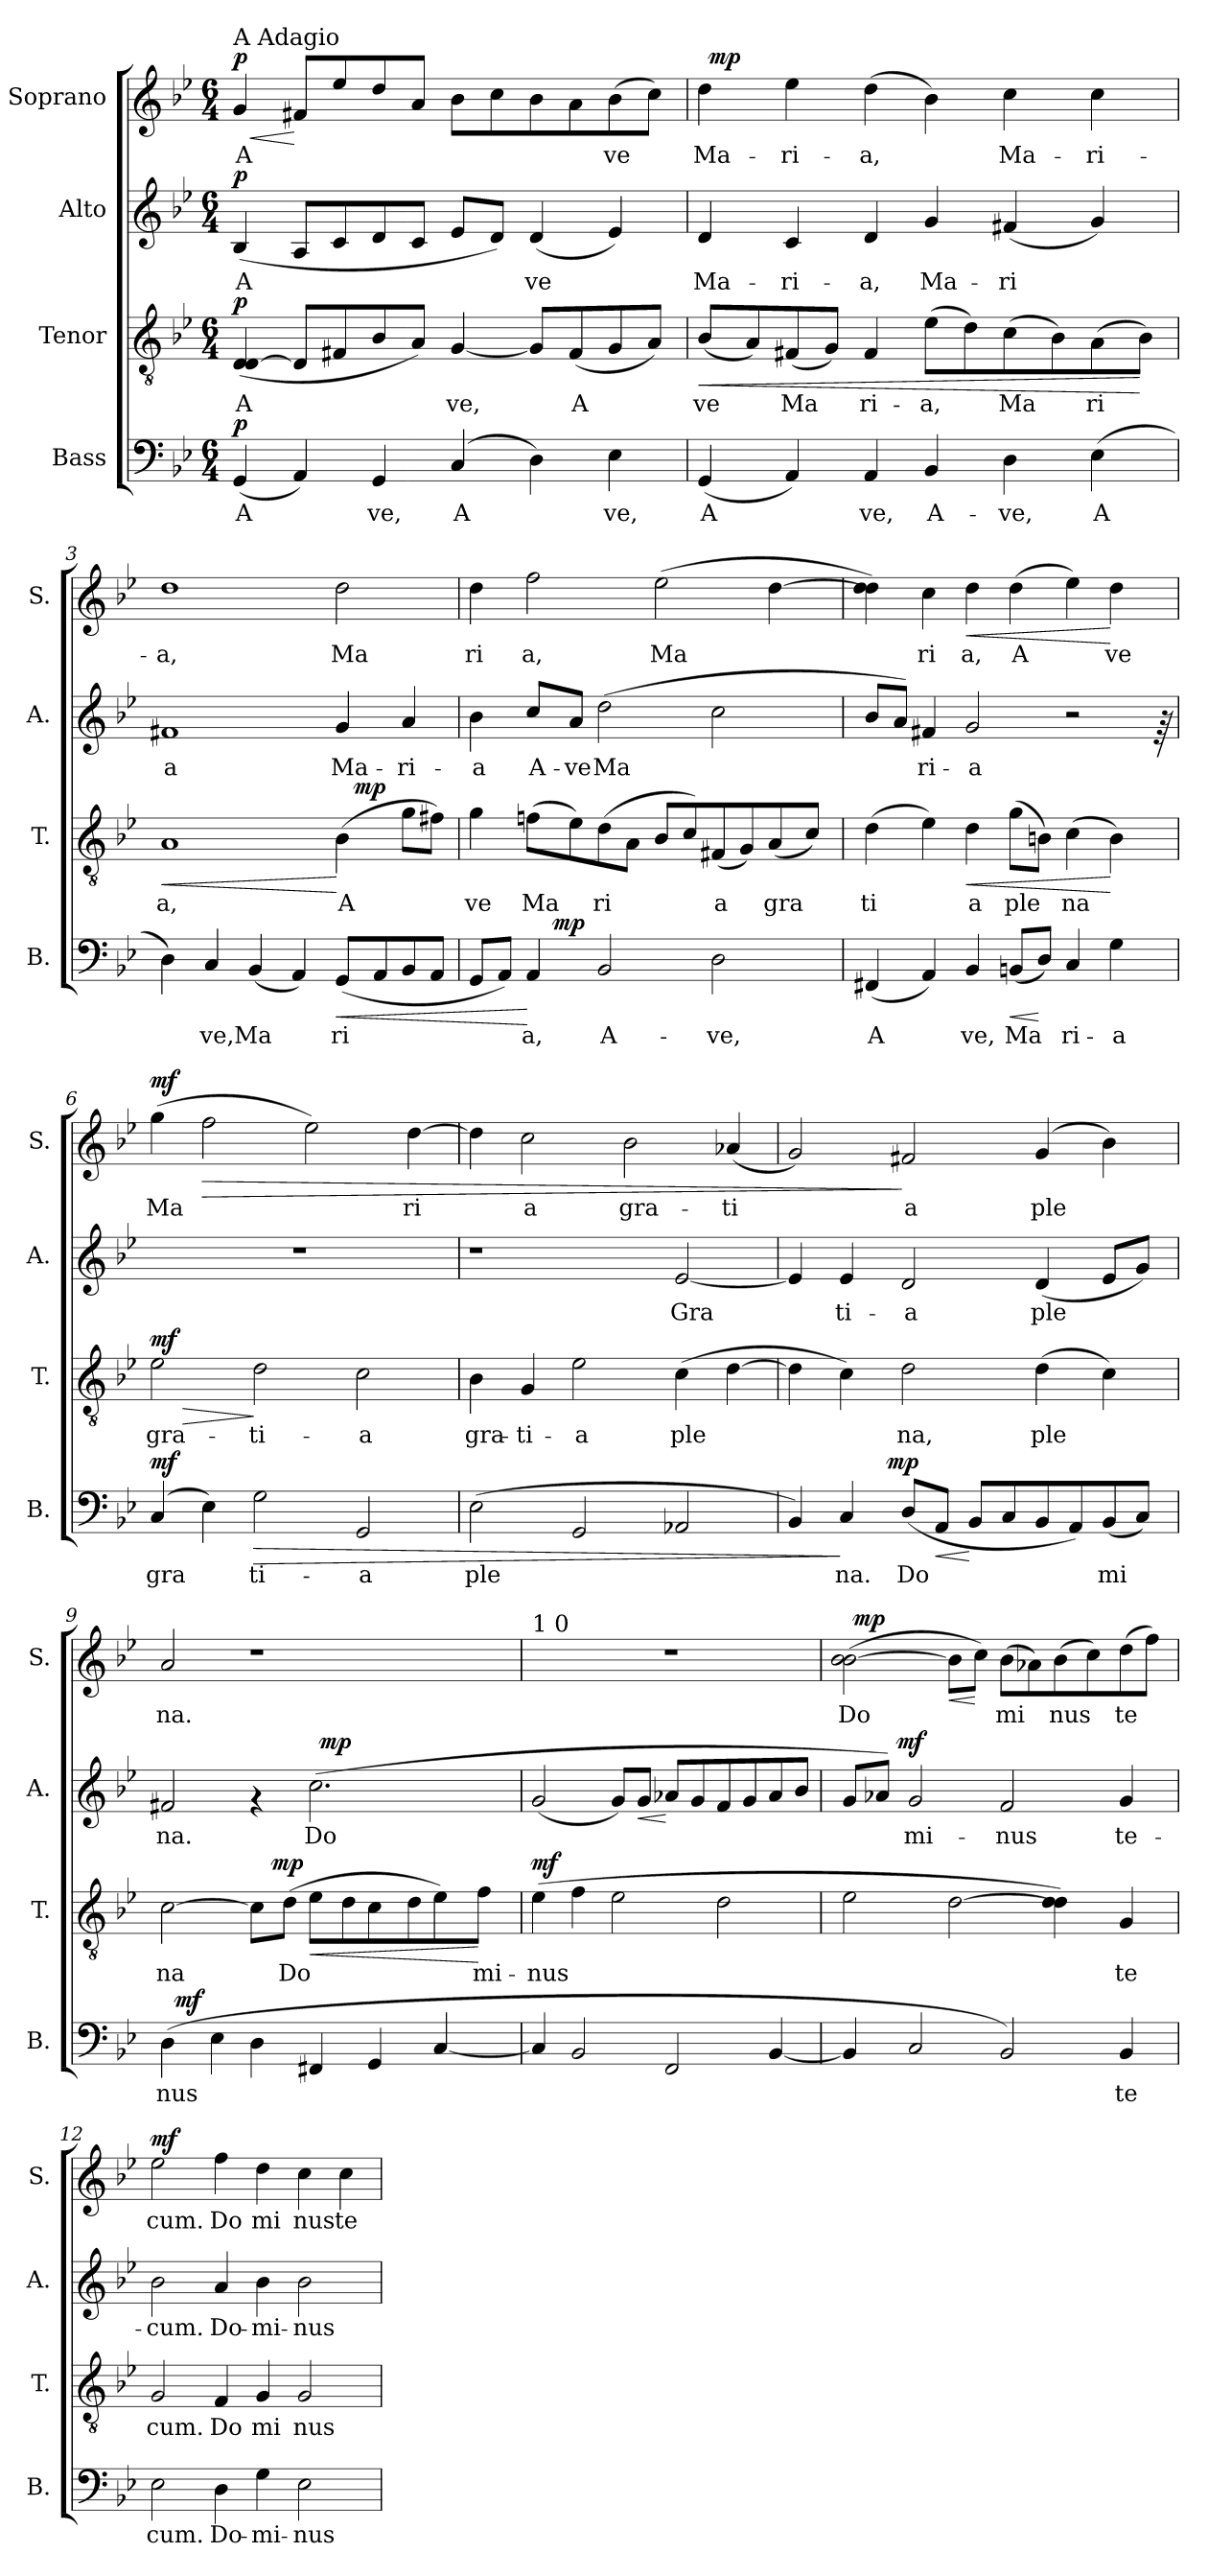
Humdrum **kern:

**kern	**text	**dynam	**kern	**text	**dynam	**kern	**text	**dynam	**kern	**text	**dynam
*part4	*part4	*part4	*part3	*part3	*part3	*part2	*part2	*part2	*part1	*part1	*part1
*staff4	*staff4	*staff4	*staff3	*staff3	*staff3	*staff2	*staff2	*staff2	*staff1	*staff1	*staff1
*I"Bass	*	*	*I"Tenor	*	*	*I"Alto	*	*	*I"Soprano	*	*
*I'B.	*	*	*I'T.	*	*	*I'A.	*	*	*I'S.	*	*
!!LO:PB:g=z
*stria5	*	*	*stria5	*	*	*stria5	*	*	*stria5	*	*
*clefF4	*	*	*clefGv2	*	*	*clefG2	*	*	*clefG2	*	*
*k[b-e-]	*	*	*k[b-e-]	*	*	*k[b-e-]	*	*	*k[b-e-]	*	*
*B-:	*	*	*B-:	*	*	*B-:	*	*	*B-:	*	*
*M6/4	*	*	*M6/4	*	*	*M6/4	*	*	*M6/4	*	*
*MM60	*	*	*MM60	*	*	*MM60	*	*	*MM60	*	*
=1	=1	=1	=1	=1	=1	=1	=1	=1	=1	=1	=1
!	!	!	!	!	!	!	!	!	!LO:TX:a:t=A Adagio	!	!
!	!LO:LY:b:cj	!LO:DY:a	!	!LO:LY:b:cj	!LO:DY:a	!	!LO:LY:b:cj	!LO:DY:a	!	!LO:LY:b:cj	!LO:HP:b
!	!	!	!	!	!	!	!	!	!	!	!LO:DY:n=1:a
(<4GG/	A-	p	(<4D/ [<4D/	A-	p	(<4B-/	A-	p	4g/	A-	< p
!	!LO:LY:b:cj	!	!	!LO:LY:b:cj	!	!	!LO:LY:b:cj	!	!	!LO:LY:b:cj	!
4AA/)	--	.	8D/L]	--	.	8A/L	--	.	8f#X/L	--	[
!	!	!	!	!LO:LY:b:cj	!	!	!LO:LY:b:cj	!	!	!LO:LY:b:cj	!
.	.	.	8F#X/	--	.	8c/	--	.	8ee-/	--	.
!	!LO:LY:b:cj	!	!	!LO:LY:b:cj	!	!	!LO:LY:b:cj	!	!	!LO:LY:b:cj	!
4GG/	-ve,	.	8B-/	--	.	8d/	--	.	8dd/	--	.
!	!	!	!	!LO:LY:b:cj	!	!	!LO:LY:b:cj	!	!	!LO:LY:b:cj	!
.	.	.	8A/J)	--	.	8c/J	--	.	8a/J	--	.
!	!LO:LY:b:cj	!	!	!LO:LY:b:cj	!	!	!LO:LY:b:cj	!	!	!LO:LY:b:cj	!
(>4C/	A-	.	[<4G/	-ve,	.	8e-/L	--	.	8b-\L	--	.
!	!	!	!	!	!	!	!LO:LY:b:cj	!	!	!LO:LY:b:cj	!
.	.	.	.	.	.	8d/J)	--	.	8cc\	--	.
!	!LO:LY:b:cj	!	!	!LO:LY:b:cj	!	!	!LO:LY:b:cj	!	!	!LO:LY:b:cj	!
4D\)	--	.	8G/L]	.	.	(<4d/	-ve	.	8b-\	--	.
!	!	!	!	!LO:LY:b:cj	!	!	!	!	!	!LO:LY:b:cj	!
.	.	.	(<8F#/	A	.	.	.	.	8a\	--	.
!	!LO:LY:b:cj	!	!	!LO:LY:b:cj	!	!	!LO:LY:b:cj	!	!	!LO:LY:b:cj	!
4E-\	-ve,	.	8G/	.	.	4e-/)	.	.	(>8b-\	-ve	.
!	!	!	!	!LO:LY:b:cj	!	!	!	!	!	!LO:LY:b:cj	!
.	.	.	8A/J)	.	.	.	.	.	8cc\J)	.	.
=2	=2	=2	=2	=2	=2	=2	=2	=2	=2	=2	=2
!	!LO:LY:b:cj	!	!	!LO:LY:b:cj	!LO:HP:b	!	!LO:LY:b:cj	!	!	!LO:LY:b:cj	!
*	*	*	*	*	*	*	*	*	*^	*	*
(<4GG/	A-	.	(<8B-/L	ve	<	4d/	Ma-	.	4dd\	64ryy	Ma-	.
!	!	!	!	!	!	!	!	!	!	!	!	!LO:DY:a
.	.	.	.	.	.	.	.	.	.	1ryy	.	mp
!	!	!	!	!LO:LY:b:cj	!	!	!	!	!	!	!	!
.	.	.	8A/)	.	.	.	.	.	.	.	.	.
!	!LO:LY:b:cj	!	!	!LO:LY:b:cj	!	!	!LO:LY:b:cj	!	!	!	!LO:LY:b:cj	!
4AA/)	--	.	(<8F#X/	Ma-	.	4c/	-ri-	.	4ee-\	.	-ri-	.
!	!	!	!	!LO:LY:b:cj	!	!	!	!	!	!	!	!
.	.	.	8G/J)	--	.	.	.	.	.	.	.	.
!	!LO:LY:b:cj	!	!	!LO:LY:b:cj	!	!	!LO:LY:b:cj	!	!	!	!LO:LY:b:cj	!
4AA/	-ve,	.	4F#/	-ri-	.	4d/	-a,	.	(>4dd\	.	-a,	.
!	!LO:LY:b:cj	!	!	!LO:LY:b:cj	!	!	!LO:LY:b:cj	!	!	!	!LO:LY:b:cj	!
4BB-/	A-	.	(>8e-\L	-a,	.	4g/	Ma-	.	4b-\)	.	.	.
!	!	!	!	!LO:LY:b:cj	!	!	!	!	!	!	!	!
.	.	.	8d\)	.	.	.	.	.	.	.	.	.
!	!LO:LY:b:cj	!	!	!LO:LY:b:cj	!	!	!LO:LY:b:cj	!	!	!	!LO:LY:b:cj	!
4D\	-ve,	.	(>8c\	Ma-	.	(<4f#X/	-ri-	.	4cc\	.	Ma-	.
.	.	.	.	.	.	.	.	.	.	4ryy	.	.
!	!	!	!	!LO:LY:b:cj	!	!	!	!	!	!	!	!
.	.	.	8B-\)	--	.	.	.	.	.	.	.	.
!	!LO:LY:b:cj	!	!	!LO:LY:b:cj	!	!	!LO:LY:b:cj	!	!	!	!LO:LY:b:cj	!
(>4E-\	A-	.	(>8A\	-ri-	.	4g/)	--	.	4cc\	.	-ri-	.
.	.	.	.	.	.	.	.	.	.	8...ryy	.	.
!	!	!	!	!LO:LY:b:cj	!	!	!	!	!	!	!	!
.	.	.	8B-\J)	--	[	.	.	.	.	.	.	.
!!LO:LB:g=z
=3	=3	=3	=3	=3	=3	=3	=3	=3	=3	=3	=3	=3
!	!LO:LY:b:cj	!	!	!LO:LY:b:cj	!LO:HP:b	!	!LO:LY:b:cj	!	!	!	!LO:LY:b:cj	!
*	*	*	*^	*	*	*	*	*	*v	*v	*	*
4D\)	--	.	1A	1ryy	-a,	<	1f#X	-a	.	1dd	-a,	.
!	!LO:LY:b:cj	!	!	!	!	!	!	!	!	!	!	!
4C/	-ve,Ma-	.	.	.	.	.	.	.	.	.	.	.
!	!LO:LY:b:cj	!	!	!	!	!	!	!	!	!	!	!
(<4BB-/	--	.	.	.	.	.	.	.	.	.	.	.
!	!LO:LY:b:cj	!	!	!	!	!	!	!	!	!	!	!
4AA/)	--	.	.	.	.	.	.	.	.	.	.	.
!	!LO:LY:b:cj	!LO:HP:b	!	!	!LO:LY:b:cj	!	!	!LO:LY:b:cj	!	!	!LO:LY:b:cj	!
(<8GG/L	-ri-	<	(>4B-\	16ryy	A	[	4g/	Ma-	.	2dd\	Ma	.
!	!	!	!	!	!	!LO:DY:a	!	!	!	!	!	!
.	.	.	.	4..ryy	.	mp	.	.	.	.	.	.
!	!LO:LY:b:cj	!	!	!	!	!	!	!	!	!	!	!
8AA/	--	.	.	.	.	.	.	.	.	.	.	.
!	!LO:LY:b:cj	!	!	!	!LO:LY:b:cj	!	!	!LO:LY:b:cj	!	!	!	!
8BB-/	--	.	8g\L	.	.	.	4a/	-ri-	.	.	.	.
!	!LO:LY:b:cj	!	!	!	!LO:LY:b:cj	!	!	!	!	!	!	!
8AA/J	--	.	8f#X\J)	.	.	.	.	.	.	.	.	.
=4	=4	=4	=4	=4	=4	=4	=4	=4	=4	=4	=4	=4
!	!LO:LY:b:cj	!	!	!	!LO:LY:b:cj	!	!	!LO:LY:b:cj	!	!	!LO:LY:b:cj	!
*^	*	*	*v	*v	*	*	*	*	*	*	*	*
8GG/L	4ryy	--	.	4g\	ve	.	4b-\	-a	.	4dd\	ri	.
!	!	!LO:LY:b:cj	!	!	!	!	!	!	!	!	!	!
8AA/J)	.	--	.	.	.	.	.	.	.	.	.	.
!	!	!LO:LY:b:cj	!	!	!LO:LY:b:cj	!	!	!LO:LY:b:cj	!	!	!LO:LY:b:cj	!
4AA/	16ryy	-a,	[	(>8fn\L	Ma	.	8cc/L	A-	.	2ff\	a,	.
.	64ryy	.	.	.	.	.	.	.	.	.	.	.
!	!	!	!LO:DY:a	!	!	!	!	!	!	!	!	!
.	1ryy	.	mp	.	.	.	.	.	.	.	.	.
!	!	!	!	!	!LO:LY:b:cj	!	!	!LO:LY:b:cj	!	!	!	!
.	.	.	.	8e-\)	.	.	8a/J	-ve	.	.	.	.
!	!	!LO:LY:b:cj	!	!	!LO:LY:b:cj	!	!	!LO:LY:b:cj	!	!	!	!
2BB-/	.	A-	.	(>8d\	ri	.	(>2dd\	Ma-	.	.	.	.
!	!	!	!	!	!LO:LY:b:cj	!	!	!	!	!	!	!
.	.	.	.	8A\J	.	.	.	.	.	.	.	.
!	!	!	!	!	!LO:LY:b:cj	!	!	!	!	!	!LO:LY:b:cj	!
.	.	.	.	8B-/L	.	.	.	.	.	(>2ee-\	Ma	.
!	!	!	!	!	!LO:LY:b:cj	!	!	!	!	!	!	!
.	.	.	.	8c/)	.	.	.	.	.	.	.	.
!	!	!LO:LY:b:cj	!	!	!LO:LY:b:cj	!	!	!LO:LY:b:cj	!	!	!	!
2D\	.	-ve,	.	(<8F#X/	a	.	2cc\	--	.	.	.	.
!	!	!	!	!	!LO:LY:b:cj	!	!	!	!	!	!	!
.	.	.	.	8G/)	.	.	.	.	.	.	.	.
!	!	!	!	!	!LO:LY:b:cj	!	!	!	!	!	!LO:LY:b:cj	!
.	.	.	.	(<8A/	gra	.	.	.	.	[>4dd\	.	.
.	8ryy	.	.	.	.	.	.	.	.	.	.	.
!	!	!	!	!	!LO:LY:b:cj	!	!	!	!	!	!	!
.	.	.	.	8c/J)	.	.	.	.	.	.	.	.
.	32.ryy	.	.	.	.	.	.	.	.	.	.	.
=5	=5	=5	=5	=5	=5	=5	=5	=5	=5	=5	=5	=5
!	!	!LO:LY:b:cj	!	!	!LO:LY:b:cj	!	!	!LO:LY:b:cj	!	!	!LO:LY:b:cj	!
*v	*v	*	*	*	*	*	*	*	*	*	*	*
(<4FF#X/	A-	.	(>4d\	ti	.	8b-/L	--	.	4dd\ 4dd\])	.	.
!	!	!	!	!	!	!	!LO:LY:b:cj	!	!	!	!
.	.	.	.	.	.	8a/J)	--	.	.	.	.
!	!LO:LY:b:cj	!	!	!LO:LY:b:cj	!	!	!LO:LY:b:cj	!	!	!LO:LY:b:cj	!
4AA/)	--	.	4e-\)	.	.	4f#X/	-ri-	.	4cc\	ri	.
!	!LO:LY:b:cj	!	!	!LO:LY:b:cj	!LO:HP:b	!	!LO:LY:b:cj	!	!	!LO:LY:b:cj	!LO:HP:b
4BB-/	-ve,	.	4d\	a	<	2g/	-a	.	4dd\	a,	<
!	!LO:LY:b:cj	!LO:HP:b	!	!LO:LY:b:cj	!	!	!	!	!	!LO:LY:b:cj	!
(<8BBn/L	Ma-	<	(>8g\L	ple	.	.	.	.	(>4dd\	A	.
!	!LO:LY:b:cj	!	!	!LO:LY:b:cj	!	!	!	!	!	!	!
8D/J)	--	[	8Bn\J)	.	.	.	.	.	.	.	.
!	!LO:LY:b:cj	!	!	!LO:LY:b:cj	!	!	!	!	!	!LO:LY:b:cj	!
4C/	-ri-	.	(>4c\	na	.	2r	.	.	4ee-\)	.	.
!	!LO:LY:b:cj	!	!	!LO:LY:b:cj	!	!	!	!	!	!LO:LY:b:cj	!
4G\	-a	.	4B\)	.	[	.	.	.	4dd\	ve	[
64ryy	.	.	64ryy	.	.	64rf	.	.	64ryy	.	.
!!LO:PB:g=z
=6	=6	=6	=6	=6	=6	=6	=6	=6	=6	=6	=6
!	!LO:LY:b:cj	!LO:DY:a	!	!LO:LY:b:cj	!LO:HP:b	!	!	!	!	!LO:LY:b:cj	!
!	!	!	!	!	!LO:DY:n=1:a	!	!	!	!	!	!LO:DY:a
(>4C/	gra-	mf	2e-\	gra-	> mf	1.r	.	.	(>4gg\	Ma-	mf
!	!LO:LY:b:cj	!	!	!	!	!	!	!	!	!LO:LY:b:cj	!LO:HP:b
4E-\)	--	.	.	.	.	.	.	.	2ff\	--	>
!	!LO:LY:b:cj	!LO:HP:b	!	!LO:LY:b:cj	!	!	!	!	!	!	!
2G\	-ti-	>	2d\	-ti-	]	.	.	.	.	.	.
!	!	!	!	!	!	!	!	!	!	!LO:LY:b:cj	!
.	.	.	.	.	.	.	.	.	2ee-\)	--	.
!	!LO:LY:b:cj	!	!	!LO:LY:b:cj	!	!	!	!	!	!	!
2GG/	-a	.	2c\	-a	.	.	.	.	.	.	.
!	!	!	!	!	!	!	!	!	!	!LO:LY:b:cj	!
.	.	.	.	.	.	.	.	.	[>4dd\	-ri-	.
=7	=7	=7	=7	=7	=7	=7	=7	=7	=7	=7	=7
!	!LO:LY:b:cj	!	!	!LO:LY:b:cj	!	!	!	!	!	!LO:LY:b:cj	!
(>2E-\	ple-	.	4B-\	gra-	.	1r	.	.	4dd\]	--	.
!	!	!	!	!LO:LY:b:cj	!	!	!	!	!	!LO:LY:b:cj	!
.	.	.	4G/	-ti-	.	.	.	.	2cc\	-a	.
!	!LO:LY:b:cj	!	!	!LO:LY:b:cj	!	!	!	!	!	!	!
2GG/	--	.	2e-\	-a	.	.	.	.	.	.	.
!	!	!	!	!	!	!	!	!	!	!LO:LY:b:cj	!
.	.	.	.	.	.	.	.	.	2b-\	gra-	.
!	!LO:LY:b:cj	!	!	!LO:LY:b:cj	!	!	!LO:LY:b:cj	!	!	!	!
2AA-X/	--	.	(>4c\	ple-	.	[<2e-/	Gra-	.	.	.	.
!	!	!	!	!LO:LY:b:cj	!	!	!	!	!	!LO:LY:b:cj	!
.	.	.	[>4d\	--	.	.	.	.	(<4a-X/	-ti-	.
=8	=8	=8	=8	=8	=8	=8	=8	=8	=8	=8	=8
!	!LO:LY:b:cj	!	!	!LO:LY:b:cj	!	!	!LO:LY:b:cj	!	!	!LO:LY:b:cj	!
*^	*	*	*	*	*	*	*	*	*	*	*
4BB-/)	4...ryy	--	.	4d\]	--	.	4e-/]	--	.	2g/)	--	.
!	!	!LO:LY:b:cj	!	!	!LO:LY:b:cj	!	!	!LO:LY:b:cj	!	!	!	!
4C/	.	-na.	]	4c\)	--	.	4e-/	-ti-	.	.	.	.
!	!	!	!LO:DY:a	!	!	!	!	!	!	!	!	!
.	1ryy	.	mp	.	.	.	.	.	.	.	.	.
!	!	!LO:LY:b:cj	!	!	!LO:LY:b:cj	!	!	!LO:LY:b:cj	!	!	!LO:LY:b:cj	!
(<8D/L	.	Do-	.	2d\	-na,	.	2d/	-a	.	2f#X/	-a	]
!	!	!LO:LY:b:cj	!LO:HP:b	!	!	!	!	!	!	!	!	!
8AA/J	.	--	<	.	.	.	.	.	.	.	.	.
!	!	!LO:LY:b:cj	!	!	!	!	!	!	!	!	!	!
8BB-/L	.	--	[	.	.	.	.	.	.	.	.	.
!	!	!LO:LY:b:cj	!	!	!	!	!	!	!	!	!	!
8C/	.	--	.	.	.	.	.	.	.	.	.	.
!	!	!LO:LY:b:cj	!	!	!LO:LY:b:cj	!	!	!LO:LY:b:cj	!	!	!LO:LY:b:cj	!
8BB-/	.	--	.	(>4d\	ple-	.	(<4d/	ple-	.	(>4g/	ple-	.
!	!	!LO:LY:b:cj	!	!	!	!	!	!	!	!	!	!
8AA/)	.	--	.	.	.	.	.	.	.	.	.	.
!	!	!LO:LY:b:cj	!	!	!LO:LY:b:cj	!	!	!LO:LY:b:cj	!	!	!LO:LY:b:cj	!
(<8BB-/	.	-mi-	.	4c\)	--	.	8e-/L	--	.	4b-\)	--	.
!	!	!LO:LY:b:cj	!	!	!	!	!	!LO:LY:b:cj	!	!	!	!
8C/J)	.	--	.	.	.	.	8g/J)	--	.	.	.	.
.	32ryy	.	.	.	.	.	.	.	.	.	.	.
=9	=9	=9	=9	=9	=9	=9	=9	=9	=9	=9	=9	=9
!	!	!LO:LY:b:cj	!	!	!LO:LY:b:cj	!	!	!LO:LY:b:cj	!	!	!LO:LY:b:cj	!
*	*	*	*	*^	*	*	*^	*	*	*	*	*
(>4D\	32.ryy	-nus	.	[>2c\	2ryy	-na	.	2f#X/	2ryy	-na.	.	2a/	-na.	.
!	!	!	!LO:DY:a	!	!	!	!	!	!	!	!	!	!	!
.	1ryy	.	mf	.	.	.	.	.	.	.	.	.	.	.
!	!	!LO:LY:b:cj	!	!	!	!	!	!	!	!	!	!	!	!
4E-\	.	.	.	.	.	.	.	.	.	.	.	.	.	.
!	!	!LO:LY:b:cj	!	!	!	!LO:LY:b:cj	!	!	!	!	!	!	!	!
4D\	.	.	.	8c\L]	16.ryy	.	.	4rf	4ryy	.	.	1r	.	.
!	!	!	!	!	!	!	!LO:DY:a	!	!	!	!	!	!	!
.	.	.	.	.	2ryy	.	mp	.	.	.	.	.	.	.
!	!	!	!	!	!	!LO:LY:b:cj	!	!	!	!	!	!	!	!
.	.	.	.	(>8d\J	.	Do-	.	.	.	.	.	.	.	.
!	!	!LO:LY:b:cj	!	!	!	!LO:LY:b:cj	!LO:HP:b	!	!	!LO:LY:b:cj	!	!	!	!
4FF#X/	.	.	.	8e-\L	.	--	<	(>2.cc\	32ryy	Do-	.	.	.	.
!	!	!	!	!	!	!	!	!	!	!	!LO:DY:a	!	!	!
.	.	.	.	.	.	.	.	.	2ryy	.	mp	.	.	.
!	!	!	!	!	!	!LO:LY:b:cj	!	!	!	!	!	!	!	!
.	.	.	.	8d\	.	--	.	.	.	.	.	.	.	.
!	!	!LO:LY:b:cj	!	!	!	!LO:LY:b:cj	!	!	!	!	!	!	!	!
4GG/	.	.	.	8c\	.	--	.	.	.	.	.	.	.	.
.	4ryy	.	.	.	.	.	.	.	.	.	.	.	.	.
.	.	.	.	.	4ryy	.	.	.	.	.	.	.	.	.
!	!	!	!	!	!	!LO:LY:b:cj	!	!	!	!	!	!	!	!
.	.	.	.	8d\	.	--	.	.	.	.	.	.	.	.
!	!	!LO:LY:b:cj	!	!	!	!LO:LY:b:cj	!	!	!	!	!	!	!	!
[<4C/	.	.	.	8e-\)	.	--	.	.	.	.	.	.	.	.
.	.	.	.	.	.	.	.	.	8..ryy	.	.	.	.	.
.	8ryy	.	.	.	.	.	.	.	.	.	.	.	.	.
.	.	.	.	.	8ryy	.	.	.	.	.	.	.	.	.
!	!	!	!	!	!	!LO:LY:b:cj	!	!	!	!	!	!	!	!
.	.	.	.	8f\J	.	-mi-	[	.	.	.	.	.	.	.
.	16ryy	.	.	.	.	.	.	.	.	.	.	.	.	.
.	.	.	.	.	32ryy	.	.	.	.	.	.	.	.	.
.	64ryy	.	.	.	.	.	.	.	.	.	.	.	.	.
!!LO:PB:g=z
=10	=10	=10	=10	=10	=10	=10	=10	=10	=10	=10	=10	=10	=10	=10
!	!	!	!	!	!	!	!	!	!	!	!	!LO:TX:a:t=1 0	!	!
!	!	!LO:LY:b:cj	!	!	!	!LO:LY:b:cj	!LO:DY:a	!	!	!LO:LY:b:cj	!	!	!	!
*v	*v	*	*	*	*	*	*	*v	*v	*	*	*	*	*
*	*	*	*v	*v	*	*	*	*	*	*	*	*
4C/]	.	.	(>4e-\	-nus	mf	(>2g/	--	.	1.r	.	.
!	!LO:LY:b:cj	!	!	!LO:LY:b:cj	!	!	!	!	!	!	!
2BB-/	.	.	4f\	.	.	.	.	.	.	.	.
!	!	!	!	!LO:LY:b:cj	!	!	!LO:LY:b:cj	!	!	!	!
.	.	.	2e-\	.	.	8g/L)	--	.	.	.	.
!	!	!	!	!	!	!	!LO:LY:b:cj	!LO:HP:b	!	!	!
.	.	.	.	.	.	8g/J	--	<	.	.	.
!	!LO:LY:b:cj	!	!	!	!	!	!LO:LY:b:cj	!	!	!	!
2FF/	.	.	.	.	.	8a-X/L	--	[	.	.	.
!	!	!	!	!	!	!	!LO:LY:b:cj	!	!	!	!
.	.	.	.	.	.	8g/	--	.	.	.	.
!	!	!	!	!LO:LY:b:cj	!	!	!LO:LY:b:cj	!	!	!	!
.	.	.	2d\	.	.	8f/	--	.	.	.	.
!	!	!	!	!	!	!	!LO:LY:b:cj	!	!	!	!
.	.	.	.	.	.	8g/	--	.	.	.	.
!	!LO:LY:b:cj	!	!	!	!	!	!LO:LY:b:cj	!	!	!	!
[<4BB-/	.	.	.	.	.	8a-/	--	.	.	.	.
!	!	!	!	!	!	!	!LO:LY:b:cj	!	!	!	!
.	.	.	.	.	.	8b-/J	--	.	.	.	.
=11	=11	=11	=11	=11	=11	=11	=11	=11	=11	=11	=11
!	!LO:LY:b:cj	!	!	!LO:LY:b:cj	!	!	!LO:LY:b:cj	!	!	!LO:LY:b:cj	!
*	*	*	*	*	*	*^	*	*	*^	*	*
4BB-/]	.	.	2e-\	.	.	8g/L	8..ryy	--	.	(>2b-\ [>2b-\	32ryy	Do	.
!	!	!	!	!	!	!	!	!	!	!	!	!	!LO:DY:a
.	.	.	.	.	.	.	.	.	.	.	1ryy	.	mp
!	!	!	!	!	!	!	!	!LO:LY:b:cj	!	!	!	!	!
.	.	.	.	.	.	8a-X/J)	.	--	.	.	.	.	.
!	!	!	!	!	!	!	!	!	!LO:DY:a	!	!	!	!
.	.	.	.	.	.	.	1ryy	.	mf	.	.	.	.
!	!LO:LY:b:cj	!	!	!	!	!	!	!LO:LY:b:cj	!	!	!	!	!
2C/	.	.	.	.	.	2g/	.	-mi-	.	.	.	.	.
!	!	!	!	!LO:LY:b:cj	!	!	!	!	!	!	!	!LO:LY:b:cj	!LO:HP:b
.	.	.	[>2d\	.	.	.	.	.	.	8b-\L]	.	.	<
!	!	!	!	!	!	!	!	!	!	!	!	!LO:LY:b:cj	!
.	.	.	.	.	.	.	.	.	.	8cc\J)	.	.	[
!	!LO:LY:b:cj	!	!	!	!	!	!	!LO:LY:b:cj	!	!	!	!LO:LY:b:cj	!
2BB-/)	.	.	.	.	.	2f/	.	-nus	.	(>8b-\L	.	mi	.
!	!	!	!	!	!	!	!	!	!	!	!	!LO:LY:b:cj	!
.	.	.	.	.	.	.	.	.	.	8a-X\)	.	.	.
!	!	!	!	!LO:LY:b:cj	!	!	!	!	!	!	!	!LO:LY:b:cj	!
.	.	.	4d\ 4d\])	.	.	.	.	.	.	(>8b-\	.	nus	.
.	.	.	.	.	.	.	.	.	.	.	4...ryy	.	.
!	!	!	!	!	!	!	!	!	!	!	!	!LO:LY:b:cj	!
.	.	.	.	.	.	.	.	.	.	8cc\)	.	.	.
.	.	.	.	.	.	.	4ryy	.	.	.	.	.	.
!	!LO:LY:b:cj	!	!	!LO:LY:b:cj	!	!	!	!LO:LY:b:cj	!	!	!	!LO:LY:b:cj	!
4BB-/	te	.	4G/	te	.	4g/	.	te-	.	(>8dd\	.	te	.
!	!	!	!	!	!	!	!	!	!	!	!	!LO:LY:b:cj	!
.	.	.	.	.	.	.	.	.	.	8ff\J)	.	.	.
.	.	.	.	.	.	.	32ryy	.	.	.	.	.	.
=12	=12	=12	=12	=12	=12	=12	=12	=12	=12	=12	=12	=12	=12
!	!LO:LY:b:cj	!	!	!LO:LY:b:cj	!	!	!	!LO:LY:b:cj	!	!	!	!LO:LY:b:cj	!LO:DY:a
*	*	*	*	*	*	*v	*v	*	*	*	*	*	*
*	*	*	*	*	*	*	*	*	*v	*v	*	*
2E-\	cum.	.	2G/	cum.	.	2b-\	-cum.	.	2ee-\	cum.	mf
!	!LO:LY:b:cj	!	!	!LO:LY:b:cj	!	!	!LO:LY:b:cj	!	!	!LO:LY:b:cj	!
4D\	Do-	.	4F/	Do	.	4a/	Do-	.	4ff\	Do	.
!	!LO:LY:b:cj	!	!	!LO:LY:b:cj	!	!	!LO:LY:b:cj	!	!	!LO:LY:b:cj	!
4G\	-mi-	.	4G/	mi	.	4b-\	-mi-	.	4dd\	mi	.
!	!LO:LY:b:cj	!	!	!LO:LY:b:cj	!	!	!LO:LY:b:cj	!	!	!LO:LY:b:cj	!
2E-\	-nus	.	2G/	nus	.	2b-\	-nus	.	4cc\	nus	.
!	!	!	!	!	!	!	!	!	!	!LO:LY:b:cj	!
.	.	.	.	.	.	.	.	.	4cc\	te	.
=	=	=	=	=	=	=	=	=	=	=	=
*-	*-	*-	*-	*-	*-	*-	*-	*-	*-	*-	*-
